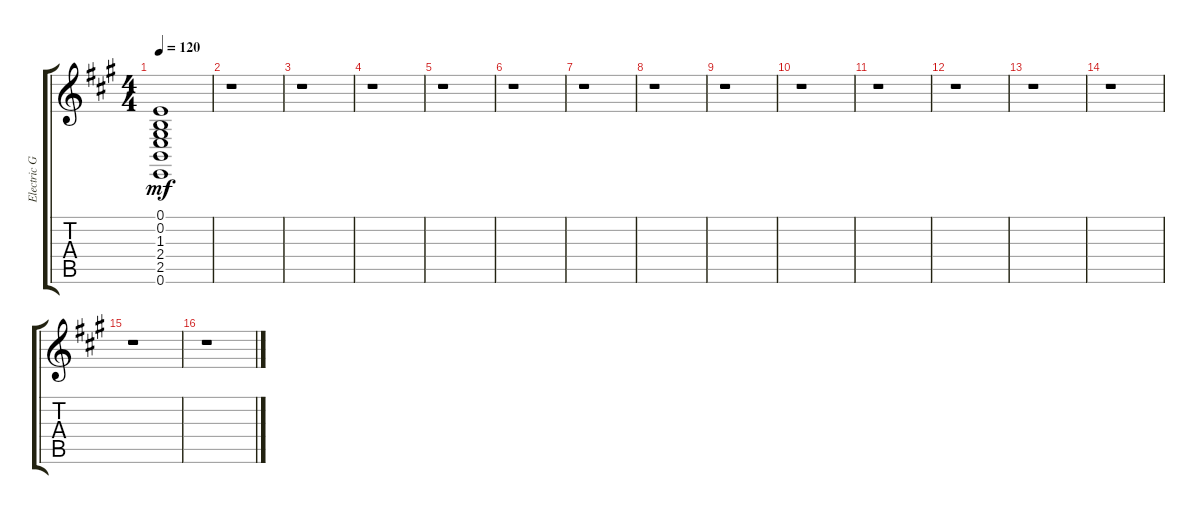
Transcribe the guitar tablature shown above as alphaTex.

\track ("Electric Guitar - 2" "Electric G") {instrument synthbrass1}
\staff {score tabs}
\tuning (E4 B3 G3 D3 A2 E2) {hide}
\ts (4 4)
\tempo 120
\clef g2
\ks f#minor
(0.1 0.2 1.3 2.4 2.5 0.6).1{dy mf} |
r.1 |
r.1 |
r.1 |
r.1 |
r.1 |
r.1 |
r.1 |
r.1 |
r.1 |
r.1 |
r.1 |
r.1 |
r.1 |
r.1 |
r.1
